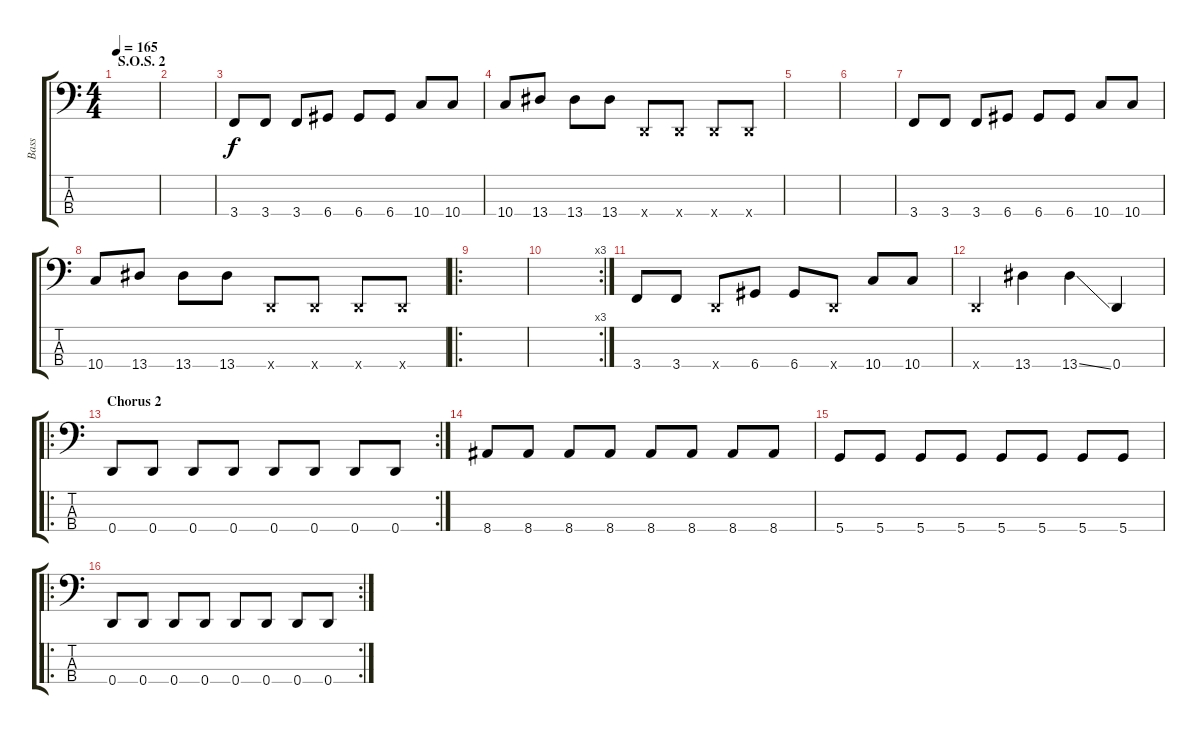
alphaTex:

\track ("Bass" "Bass") {instrument electricbassfinger}
\staff {score tabs}
\tuning (G2 D2 A1 D1) {hide}
\ts (4 4)
\section ("" "S.O.S. 2")
\tempo 165
\clef f4
\ks c
|
|
3.4.8 3.4.8 3.4.8 6.4.8 6.4.8 6.4.8 10.4.8 10.4.8 |
10.4.8 13.4.8 13.4.8 13.4.8 0.4{x}.8 0.4{x}.8 0.4{x}.8 0.4{x}.8 |
|
|
3.4.8 3.4.8 3.4.8 6.4.8 6.4.8 6.4.8 10.4.8 10.4.8 |
10.4.8 13.4.8 13.4.8 13.4.8 0.4{x}.8 0.4{x}.8 0.4{x}.8 0.4{x}.8 |
\ro
|
\rc 3
|
3.4.8 3.4.8 0.4{x}.8 6.4.8 6.4.8 0.4{x}.8 10.4.8 10.4.8 |
0.4{x}.4 13.4.4 13.4{ss}.4 0.4.4 |
\ro
\rc 2
\section ("" "Chorus 2")
0.4.8 0.4.8 0.4.8 0.4.8 0.4.8 0.4.8 0.4.8 0.4.8 |
8.4.8 8.4.8 8.4.8 8.4.8 8.4.8 8.4.8 8.4.8 8.4.8 |
5.4.8 5.4.8 5.4.8 5.4.8 5.4.8 5.4.8 5.4.8 5.4.8 |
\ro
\rc 2
0.4.8 0.4.8 0.4.8 0.4.8 0.4.8 0.4.8 0.4.8 0.4.8
